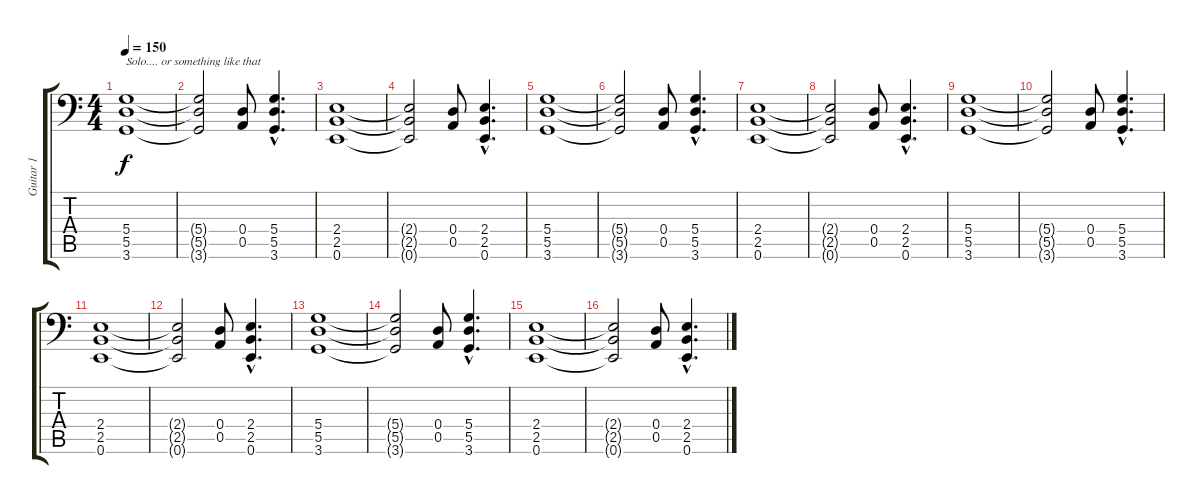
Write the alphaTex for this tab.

\track ("Guitar 1" "Guitar 1") {instrument distortionguitar}
\staff {score tabs}
\tuning (E3 B2 G2 D2 A1 E1) {hide}
\ts (4 4)
\tempo 150
\clef f4
\ks c
(5.4 5.5 3.6).1{txt "Solo.... or something like that" dy f} |
(5.4{t} 5.5{t} 3.6{t}).2 (0.4 0.5).8 (5.4{hac} 5.5{hac} 3.6{hac}).4{d} |
(2.4 2.5 0.6).1 |
(2.4{t} 2.5{t} 0.6{t}).2 (0.4 0.5).8 (2.4{hac} 2.5{hac} 0.6{hac}).4{d} |
(5.4 5.5 3.6).1 |
(5.4{t} 5.5{t} 3.6{t}).2 (0.4 0.5).8 (5.4{hac} 5.5{hac} 3.6{hac}).4{d} |
(2.4 2.5 0.6).1 |
(2.4{t} 2.5{t} 0.6{t}).2 (0.4 0.5).8 (2.4{hac} 2.5{hac} 0.6{hac}).4{d} |
(5.4 5.5 3.6).1 |
(5.4{t} 5.5{t} 3.6{t}).2 (0.4 0.5).8 (5.4{hac} 5.5{hac} 3.6{hac}).4{d} |
(2.4 2.5 0.6).1 |
(2.4{t} 2.5{t} 0.6{t}).2 (0.4 0.5).8 (2.4{hac} 2.5{hac} 0.6{hac}).4{d} |
(5.4 5.5 3.6).1 |
(5.4{t} 5.5{t} 3.6{t}).2 (0.4 0.5).8 (5.4{hac} 5.5{hac} 3.6{hac}).4{d} |
(2.4 2.5 0.6).1 |
(2.4{t} 2.5{t} 0.6{t}).2 (0.4 0.5).8 (2.4{hac} 2.5{hac} 0.6{hac}).4{d}
